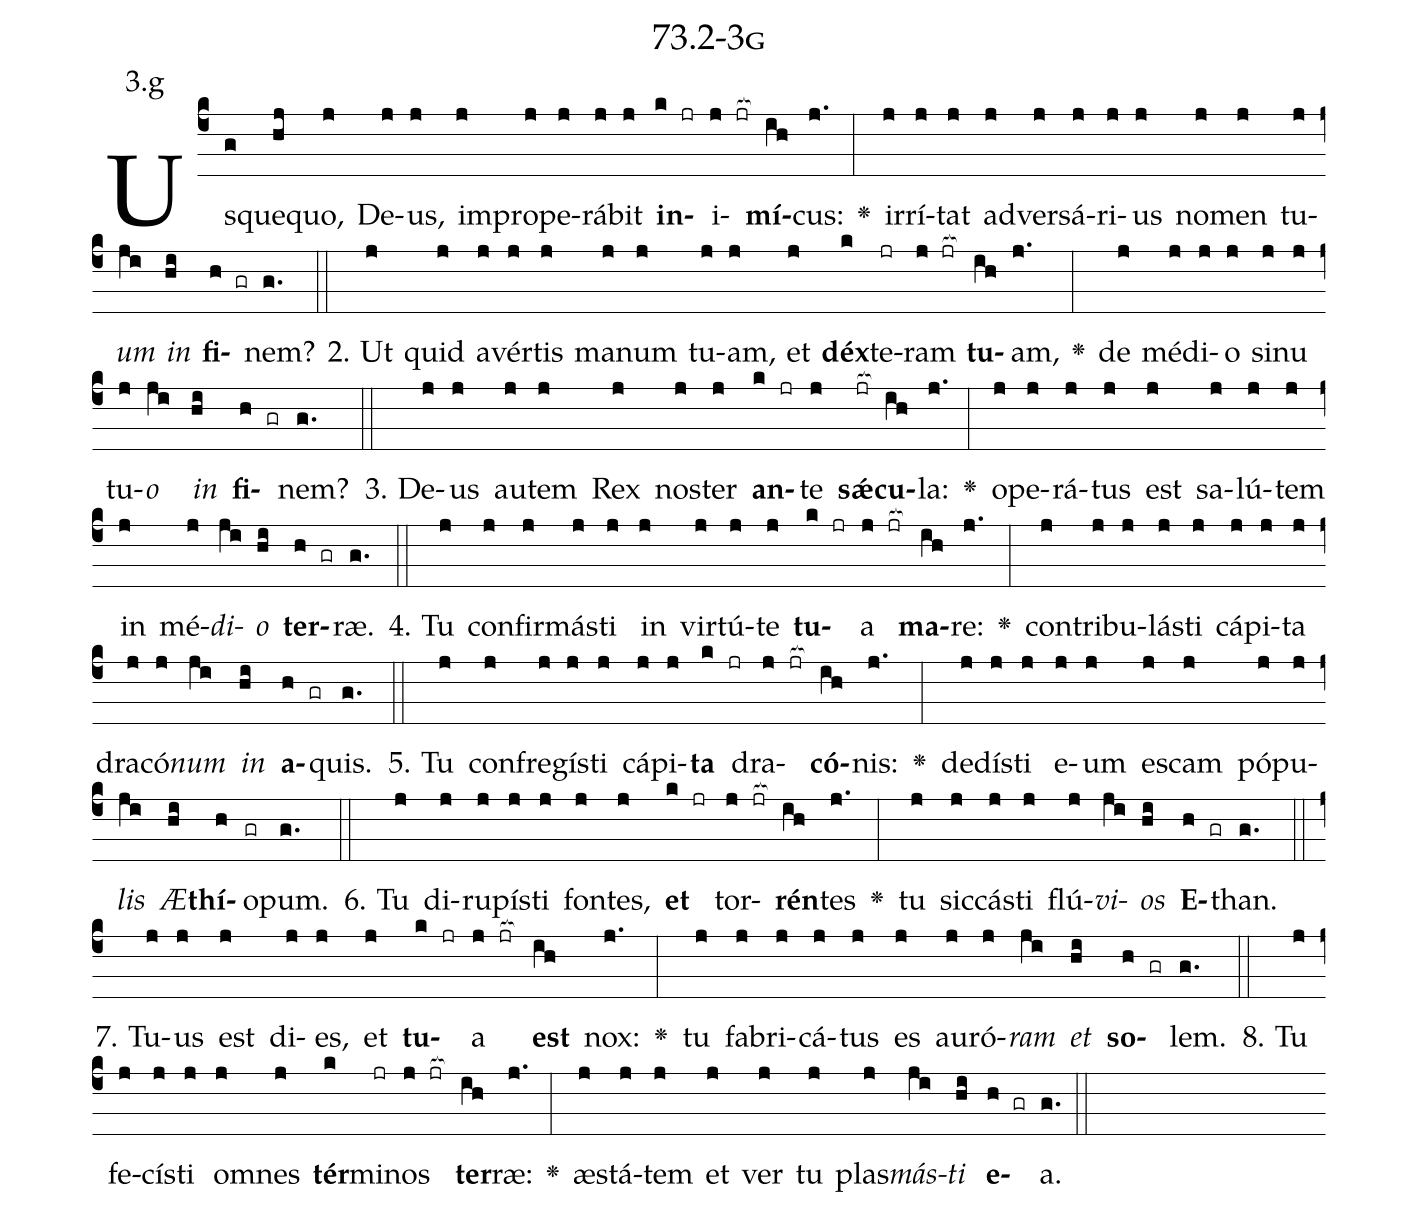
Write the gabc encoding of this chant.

name: 73.2-3g;
annotation: 3.g;
%%
(c4)Us(g)que(hj)quo,(j) De(j)us,(j) im(j)pro(j)pe(j)rá(j)bit(j) <b>in</b>(k jr)i(j jr[ocb:1{])<b>mí</b>(ih[ocb:0}])cus:(j.) <v>\greheightstar</v>(:) ir(j)rí(j)tat(j) ad(j)ver(j)sá(j)ri(j)us(j) no(j)men(j) tu(j)<i>um</i>(ji) <i>in</i>(hi) <b>fi</b>(h gr)nem?(g.) (::)
2. Ut(j) quid(j) a(j)vér(j)tis(j) ma(j)num(j) tu(j)am,(j) et(j) <b>déx</b>(k)te(jr)ram(j jr[ocb:1{]) <b>tu</b>(ih[ocb:0}])am,(j.) <v>\greheightstar</v>(:) de(j) mé(j)di(j)o(j) si(j)nu(j) tu(j)<i>o</i>(ji) <i>in</i>(hi) <b>fi</b>(h gr)nem?(g.) (::)
3. De(j)us(j) au(j)tem(j) Rex(j) nos(j)ter(j) <b>an</b>(k jr)te(j) <b>sǽ</b>(jr[ocb:1{])<b>cu</b>(ih[ocb:0}])la:(j.) <v>\greheightstar</v>(:) o(j)pe(j)rá(j)tus(j) est(j) sa(j)lú(j)tem(j) in(j) mé(j)<i>di</i>(ji)<i>o</i>(hi) <b>ter</b>(h gr)ræ.(g.) (::)
4. Tu(j) con(j)fir(j)más(j)ti(j) in(j) vir(j)tú(j)te(j) <b>tu</b>(k jr)a(j jr[ocb:1{]) <b>ma</b>(ih[ocb:0}])re:(j.) <v>\greheightstar</v>(:) con(j)tri(j)bu(j)lás(j)ti(j) cá(j)pi(j)ta(j) dra(j)có(j)<i>num</i>(ji) <i>in</i>(hi) <b>a</b>(h gr)quis.(g.) (::)
5. Tu(j) con(j)fre(j)gís(j)ti(j) cá(j)pi(j)<b>ta</b>(k jr) dra(j jr[ocb:1{])<b>có</b>(ih[ocb:0}])nis:(j.) <v>\greheightstar</v>(:) de(j)dís(j)ti(j) e(j)um(j) es(j)cam(j) pó(j)pu(j)<i>lis</i>(ji) <i>Æ</i>(hi)<b>thí</b>(h)o(gr)pum.(g.) (::)
6. Tu(j) di(j)ru(j)pís(j)ti(j) fon(j)tes,(j) <b>et</b>(k jr) tor(j jr[ocb:1{])<b>rén</b>(ih[ocb:0}])tes(j.) <v>\greheightstar</v>(:) tu(j) sic(j)cás(j)ti(j) flú(j)<i>vi</i>(ji)<i>os</i>(hi) <b>E</b>(h gr)than.(g.) (::)
7. Tu(j)us(j) est(j) di(j)es,(j) et(j) <b>tu</b>(k jr)a(j jr[ocb:1{]) <b>est</b>(ih[ocb:0}]) nox:(j.) <v>\greheightstar</v>(:) tu(j) fa(j)bri(j)cá(j)tus(j) es(j) au(j)ró(j)<i>ram</i>(ji) <i>et</i>(hi) <b>so</b>(h gr)lem.(g.) (::)
8. Tu(j) fe(j)cís(j)ti(j) om(j)nes(j) <b>tér</b>(k)mi(jr)nos(j jr[ocb:1{]) <b>ter</b>(ih[ocb:0}])ræ:(j.) <v>\greheightstar</v>(:) æs(j)tá(j)tem(j) et(j) ver(j) tu(j) plas(j)<i>más</i>(ji)<i>ti</i>(hi) <b>e</b>(h gr)a.(g.) (::)
